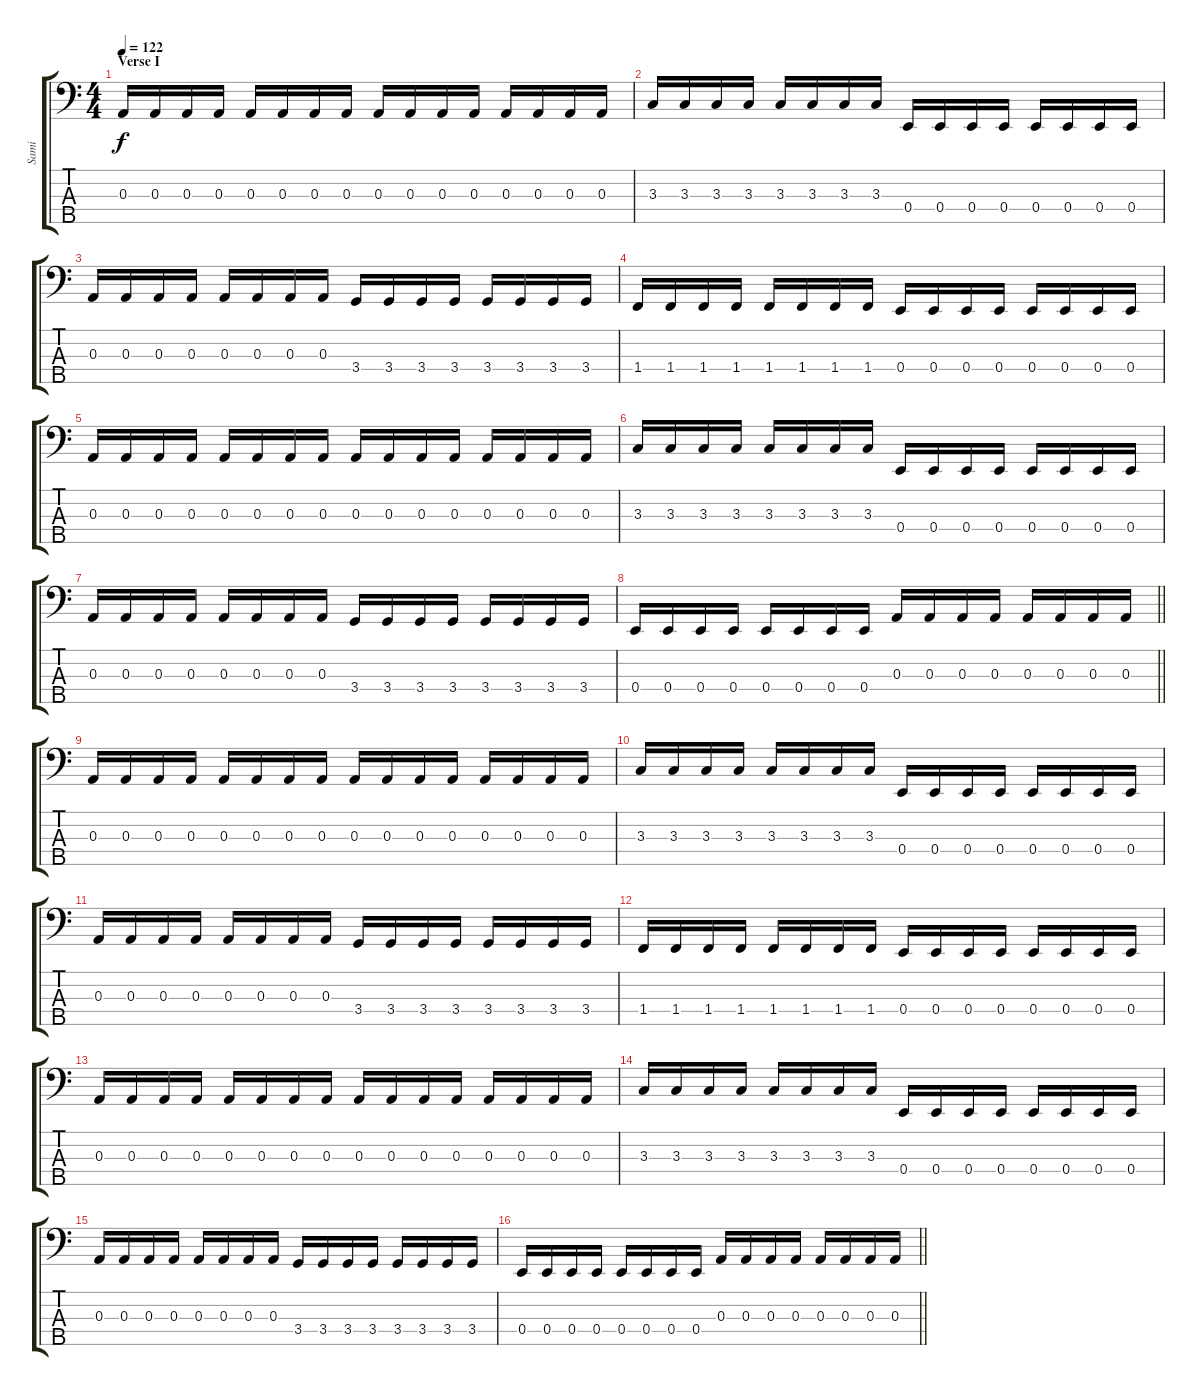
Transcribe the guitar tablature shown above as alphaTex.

\track ("Sami" "Sami") {instrument electricbassfinger}
\staff {score tabs}
\tuning (G2 D2 A1 E1 A0) {hide}
\ts (4 4)
\section ("" "Verse I")
\tempo 122
\clef f4
\ks c
0.3.16{dy f} 0.3.16 0.3.16 0.3.16 0.3.16 0.3.16 0.3.16 0.3.16 0.3.16 0.3.16 0.3.16 0.3.16 0.3.16 0.3.16 0.3.16 0.3.16 |
3.3.16 3.3.16 3.3.16 3.3.16 3.3.16 3.3.16 3.3.16 3.3.16 0.4.16 0.4.16 0.4.16 0.4.16 0.4.16 0.4.16 0.4.16 0.4.16 |
0.3.16 0.3.16 0.3.16 0.3.16 0.3.16 0.3.16 0.3.16 0.3.16 3.4.16 3.4.16 3.4.16 3.4.16 3.4.16 3.4.16 3.4.16 3.4.16 |
1.4.16 1.4.16 1.4.16 1.4.16 1.4.16 1.4.16 1.4.16 1.4.16 0.4.16 0.4.16 0.4.16 0.4.16 0.4.16 0.4.16 0.4.16 0.4.16 |
0.3.16 0.3.16 0.3.16 0.3.16 0.3.16 0.3.16 0.3.16 0.3.16 0.3.16 0.3.16 0.3.16 0.3.16 0.3.16 0.3.16 0.3.16 0.3.16 |
3.3.16 3.3.16 3.3.16 3.3.16 3.3.16 3.3.16 3.3.16 3.3.16 0.4.16 0.4.16 0.4.16 0.4.16 0.4.16 0.4.16 0.4.16 0.4.16 |
0.3.16 0.3.16 0.3.16 0.3.16 0.3.16 0.3.16 0.3.16 0.3.16 3.4.16 3.4.16 3.4.16 3.4.16 3.4.16 3.4.16 3.4.16 3.4.16 |
\barLineRight lightlight
0.4.16 0.4.16 0.4.16 0.4.16 0.4.16 0.4.16 0.4.16 0.4.16 0.3.16 0.3.16 0.3.16 0.3.16 0.3.16 0.3.16 0.3.16 0.3.16 |
\section ("" "")
0.3.16 0.3.16 0.3.16 0.3.16 0.3.16 0.3.16 0.3.16 0.3.16 0.3.16 0.3.16 0.3.16 0.3.16 0.3.16 0.3.16 0.3.16 0.3.16 |
3.3.16 3.3.16 3.3.16 3.3.16 3.3.16 3.3.16 3.3.16 3.3.16 0.4.16 0.4.16 0.4.16 0.4.16 0.4.16 0.4.16 0.4.16 0.4.16 |
0.3.16 0.3.16 0.3.16 0.3.16 0.3.16 0.3.16 0.3.16 0.3.16 3.4.16 3.4.16 3.4.16 3.4.16 3.4.16 3.4.16 3.4.16 3.4.16 |
1.4.16 1.4.16 1.4.16 1.4.16 1.4.16 1.4.16 1.4.16 1.4.16 0.4.16 0.4.16 0.4.16 0.4.16 0.4.16 0.4.16 0.4.16 0.4.16 |
0.3.16 0.3.16 0.3.16 0.3.16 0.3.16 0.3.16 0.3.16 0.3.16 0.3.16 0.3.16 0.3.16 0.3.16 0.3.16 0.3.16 0.3.16 0.3.16 |
3.3.16 3.3.16 3.3.16 3.3.16 3.3.16 3.3.16 3.3.16 3.3.16 0.4.16 0.4.16 0.4.16 0.4.16 0.4.16 0.4.16 0.4.16 0.4.16 |
0.3.16 0.3.16 0.3.16 0.3.16 0.3.16 0.3.16 0.3.16 0.3.16 3.4.16 3.4.16 3.4.16 3.4.16 3.4.16 3.4.16 3.4.16 3.4.16 |
\barLineRight lightlight
0.4.16 0.4.16 0.4.16 0.4.16 0.4.16 0.4.16 0.4.16 0.4.16 0.3.16 0.3.16 0.3.16 0.3.16 0.3.16 0.3.16 0.3.16 0.3.16
